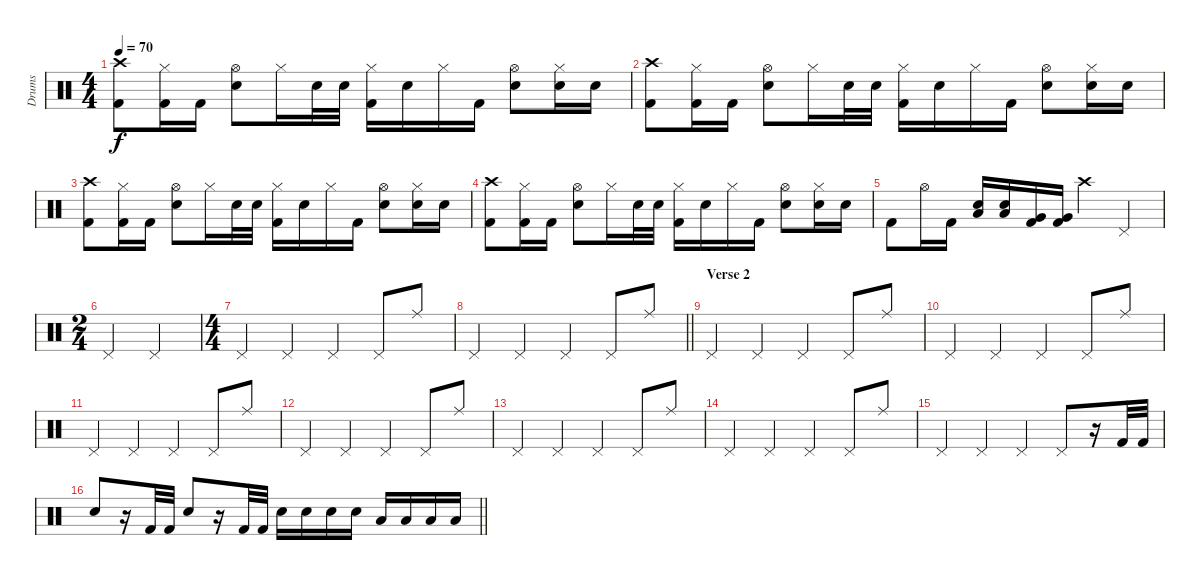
\track ("Drums" "Drums") {instrument percussion}
\staff {score}
\articulation defaults
\ts (4 4)
\tempo 70
\clef neutral
\ks c
("Crash high (hit)" "Kick (hit) 2").8{dy f} ("Hi-Hat (closed)" "Kick (hit) 2").16 "Kick (hit) 2".16 ("Hi-Hat (open)" "Snare (hit) 2").8 "Hi-Hat (closed)".16 "Snare (hit) 2".32 "Snare (hit) 2".32 ("Hi-Hat (closed)" "Kick (hit) 2").16 "Snare (hit) 2".16 "Hi-Hat (closed)".16 "Kick (hit) 2".16 ("Hi-Hat (open)" "Snare (hit) 2").8 ("Hi-Hat (closed)" "Snare (hit) 2").16 "Snare (hit) 2".16 |
("Crash high (hit)" "Kick (hit) 2").8 ("Hi-Hat (closed)" "Kick (hit) 2").16 "Kick (hit) 2".16 ("Hi-Hat (open)" "Snare (hit) 2").8 "Hi-Hat (closed)".16 "Snare (hit) 2".32 "Snare (hit) 2".32 ("Hi-Hat (closed)" "Kick (hit) 2").16 "Snare (hit) 2".16 "Hi-Hat (closed)".16 "Kick (hit) 2".16 ("Hi-Hat (open)" "Snare (hit) 2").8 ("Hi-Hat (closed)" "Snare (hit) 2").16 "Snare (hit) 2".16 |
("Crash high (hit)" "Kick (hit) 2").8 ("Hi-Hat (closed)" "Kick (hit) 2").16 "Kick (hit) 2".16 ("Hi-Hat (open)" "Snare (hit) 2").8 "Hi-Hat (closed)".16 "Snare (hit) 2".32 "Snare (hit) 2".32 ("Hi-Hat (closed)" "Kick (hit) 2").16 "Snare (hit) 2".16 "Hi-Hat (closed)".16 "Kick (hit) 2".16 ("Hi-Hat (open)" "Snare (hit) 2").8 ("Hi-Hat (closed)" "Snare (hit) 2").16 "Snare (hit) 2".16 |
\ks aminor
("Crash high (hit)" "Kick (hit) 2").8 ("Hi-Hat (closed)" "Kick (hit) 2").16 "Kick (hit) 2".16 ("Hi-Hat (open)" "Snare (hit) 2").8 "Hi-Hat (closed)".16 "Snare (hit) 2".32 "Snare (hit) 2".32 ("Hi-Hat (closed)" "Kick (hit) 2").16 "Snare (hit) 2".16 "Hi-Hat (closed)".16 "Kick (hit) 2".16 ("Hi-Hat (open)" "Snare (hit) 2").8 ("Hi-Hat (closed)" "Snare (hit) 2").16 "Snare (hit) 2".16 |
"Kick (hit) 2".8 "Hi-Hat (open)".16 "Kick (hit) 2".16 ("Snare (hit) 2" "Low Tom (hit)").16 ("Snare (hit) 2" "Low Tom (hit)").16 ("Very Low Tom (hit)" "Kick (hit) 2").16 ("Very Low Tom (hit)" "Kick (hit) 2").16 "Crash high (hit)".4 "Pedal Hi-Hat (hit)".4 |
\ts (2 4)
\ks c "Pedal Hi-Hat (hit)".4 "Pedal Hi-Hat (hit)".4
|
\ts (4 4)
"Pedal Hi-Hat (hit)".4 "Pedal Hi-Hat (hit)".4 "Pedal Hi-Hat (hit)".4 "Pedal Hi-Hat (hit)".8 "Ride (middle)".8 |
\barLineRight lightlight "Pedal Hi-Hat (hit)".4 "Pedal Hi-Hat (hit)".4 "Pedal Hi-Hat (hit)".4 "Pedal Hi-Hat (hit)".8 "Ride (middle)".8
|
\section ("" "Verse 2")
\ks aminor "Pedal Hi-Hat (hit)".4 "Pedal Hi-Hat (hit)".4 "Pedal Hi-Hat (hit)".4 "Pedal Hi-Hat (hit)".8 "Ride (middle)".8
|
"Pedal Hi-Hat (hit)".4 "Pedal Hi-Hat (hit)".4 "Pedal Hi-Hat (hit)".4 "Pedal Hi-Hat (hit)".8 "Ride (middle)".8 |
"Pedal Hi-Hat (hit)".4 "Pedal Hi-Hat (hit)".4 "Pedal Hi-Hat (hit)".4 "Pedal Hi-Hat (hit)".8 "Ride (middle)".8 |
"Pedal Hi-Hat (hit)".4 "Pedal Hi-Hat (hit)".4 "Pedal Hi-Hat (hit)".4 "Pedal Hi-Hat (hit)".8 "Ride (middle)".8 |
\ks c "Pedal Hi-Hat (hit)".4 "Pedal Hi-Hat (hit)".4 "Pedal Hi-Hat (hit)".4 "Pedal Hi-Hat (hit)".8 "Ride (middle)".8
|
"Pedal Hi-Hat (hit)".4 "Pedal Hi-Hat (hit)".4 "Pedal Hi-Hat (hit)".4 "Pedal Hi-Hat (hit)".8 "Ride (middle)".8 |
\ks aminor "Pedal Hi-Hat (hit)".4 "Pedal Hi-Hat (hit)".4 "Pedal Hi-Hat (hit)".4 "Pedal Hi-Hat (hit)".8
r.16 "Kick (hit) 2".32 "Kick (hit) 2".32 |
\barLineRight lightlight
\ks c "Snare (hit) 2".8
r.16 "Kick (hit) 2".32 "Kick (hit) 2".32 "Snare (hit) 2".8 r.16 "Kick (hit) 2".32 "Kick (hit) 2".32 "Snare (hit) 2".16 "Snare (hit) 2".16 "Snare (hit) 2".16 "Snare (hit) 2".16 "Low Tom (hit)".16 "Low Tom (hit)".16 "Low Tom (hit)".16 "Low Tom (hit)".16
